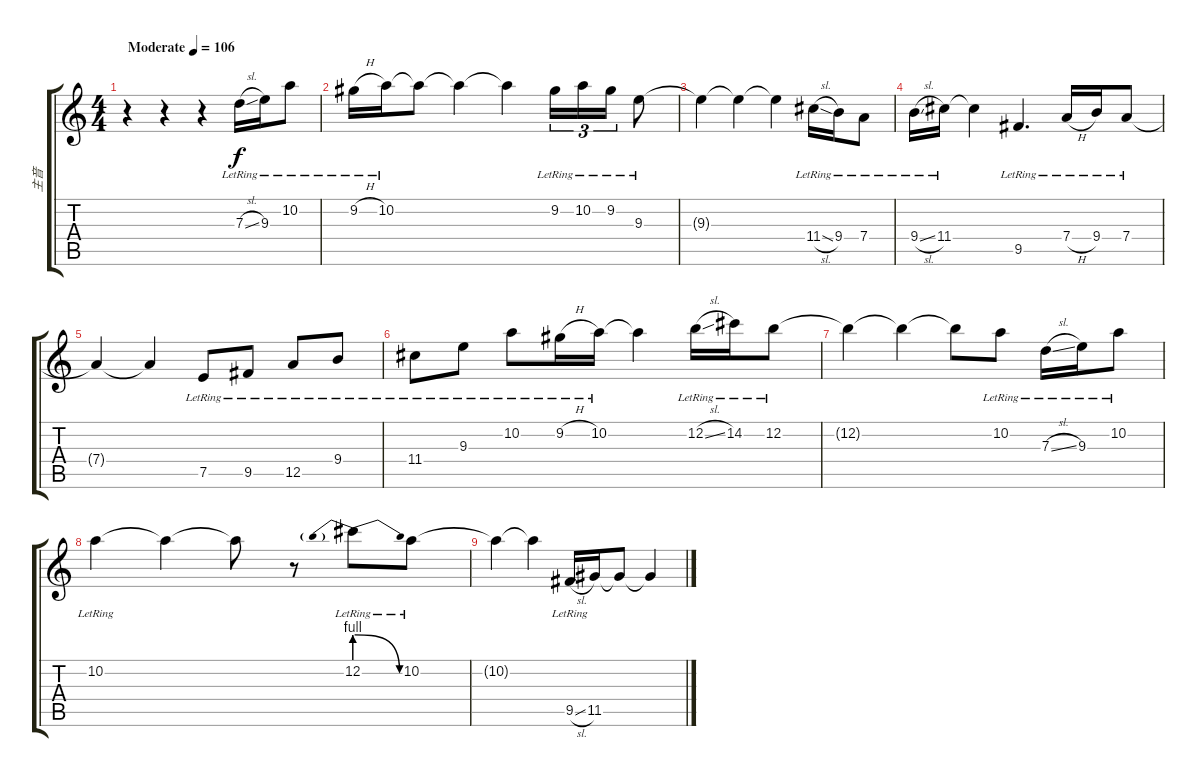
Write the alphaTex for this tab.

\track ("主音" "主音") {instrument acousticguitarsteel}
\staff {score tabs}
\tuning (E4 B3 G3 D3 A2 E2) {hide}
\ts (4 4)
\tempo (106 "Moderate")
\clef g2
\ks c
r.4{dy f instrument acousticguitarsteel} r.4 r.4 7.3{sl lr}.16 9.3{lr}.16 10.2{lr}.8 |
9.2{h lr}.16 10.2{lr}.16 10.2{t}.8 10.2{t}.4 10.2{t}.4 9.2{lr}.16{tu (3 2)} 10.2{lr}.16{tu (3 2) txt ""} 9.2{lr}.16{tu (3 2)} 9.3{lr}.8 |
9.3{t}.4 9.3{t}.4 9.3{t}.4 11.4{sl lr}.16 9.4{lr}.16 7.4{lr}.8 |
9.4{sl lr}.16 11.4{lr}.16 11.4{t}.4 9.5{lr}.4{d} 7.4{h lr}.16 9.4{lr}.16 7.4{lr}.8 |
7.4{t}.4 7.4{t}.4 7.5{lr}.8 9.5{lr}.8 12.5{lr}.8 9.4{lr}.8 |
11.4{lr}.8 9.3{lr}.8 10.2{lr}.8 9.2{h lr}.16 10.2{lr}.16 10.2{t}.4 12.2{sl lr}.16 14.2{lr}.16 12.2{lr}.8 |
12.2{t}.4 12.2{t}.4 12.2{t}.8 10.2{lr}.8 7.3{sl lr}.16 9.3{lr}.16 10.2{lr}.8 |
10.2{lr}.4 10.2{t}.4 10.2{t}.8 r.8 12.2{be (prebendrelease 0 4 60 0) lr}.8 10.2{lr}.8 |
10.2{t}.4 10.2{t}.4 9.5{sl lr}.16{volume 10} 11.5{lr}.16 11.5{t}.8 11.5{t}.4
